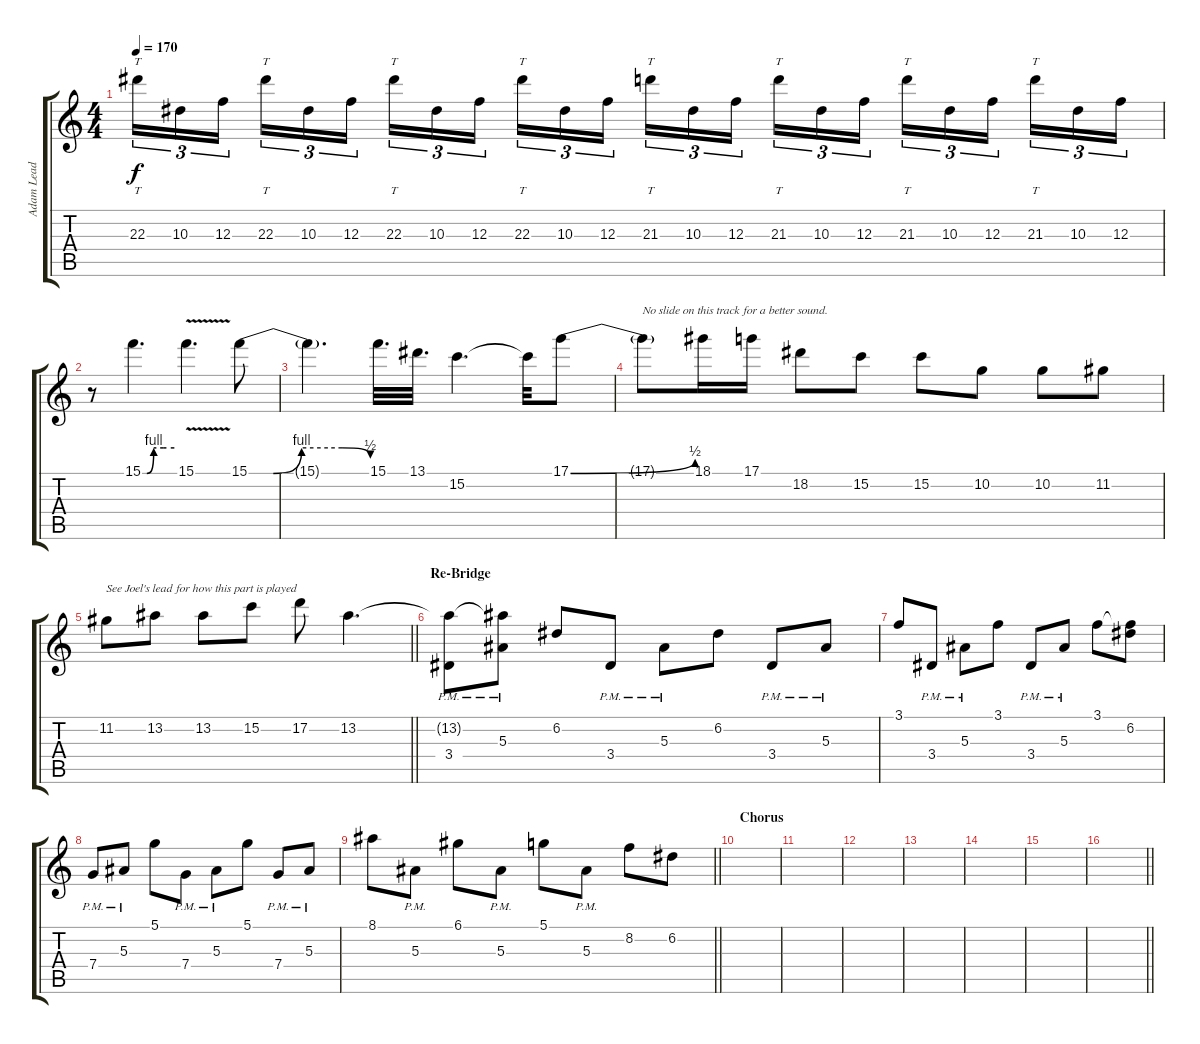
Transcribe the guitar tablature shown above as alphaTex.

\track ("Adam Lead" "Adam Lead") {instrument distortionguitar}
\staff {score tabs}
\tuning (D4 A3 F3 C3 G2 C2) {hide}
\ts (4 4)
\tempo 170
\clef g2
\ks c
22.3.16{tt tu (3 2) dy f} 10.3.16{tu (3 2)} 12.3.16{tu (3 2) beam splitsecondary} 22.3.16{tt tu (3 2)} 10.3.16{tu (3 2)} 12.3.16{tu (3 2)} 22.3.16{tt tu (3 2)} 10.3.16{tu (3 2)} 12.3.16{tu (3 2) beam splitsecondary} 22.3.16{tt tu (3 2)} 10.3.16{tu (3 2)} 12.3.16{tu (3 2)} 21.3.16{tt tu (3 2)} 10.3.16{tu (3 2)} 12.3.16{tu (3 2) beam splitsecondary} 21.3.16{tt tu (3 2)} 10.3.16{tu (3 2)} 12.3.16{tu (3 2)} 21.3.16{tt tu (3 2)} 10.3.16{tu (3 2)} 12.3.16{tu (3 2) beam splitsecondary} 21.3.16{tt tu (3 2)} 10.3.16{tu (3 2)} 12.3.16{tu (3 2)} |
r.8 15.1{be (custom 0 0 8 0 21 4 26 4 40 4 45 4 60 4)}.4{d} 15.1{v}.4{d} 15.1{be (custom 0 0 12 0 26 4 39 4 46 4 60 2)}.8 |
15.1{t}.4{d} 15.1.32{d} 13.1.32{d} 15.2.4{d} 15.2{t}.32 17.1{be (bend 0 0 60 2)}.8 |
17.1{t}.8{txt "No slide on this track for a better sound."} 18.1.16 17.1.16 18.2.8 15.2.8 15.2.8 10.2.8 10.2.8 11.2.8 |
\barLineRight lightlight
11.2.8{txt "See Joel's lead for how this part is played"} 13.2.8 13.2.8 15.2.8 17.2.8 13.2.4{d} |
\section ("" "Re-Bridge")
(13.2{t} 3.4{pm}).8 (13.2{t} 5.3{pm}).8 6.2.8 3.4{pm}.8 5.3{pm}.8 6.2.8 3.4{pm}.8 5.3{pm}.8 |
3.1.8 3.4{pm}.8 5.3{pm}.8 3.1.8 3.4{pm}.8 5.3{pm}.8 3.1.8 (3.1{t} 6.2).8 |
7.4{pm}.8 5.3{pm}.8 5.1.8 7.4{pm}.8 5.3{pm}.8 5.1.8 7.4{pm}.8 5.3{pm}.8 |
\barLineRight lightlight
8.1.8 5.3{pm}.8 6.1.8 5.3{pm}.8 5.1.8 5.3{pm}.8 8.2.8 6.2.8 |
\section ("" "Chorus")
|
|
|
|
|
|
\barLineRight lightlight
